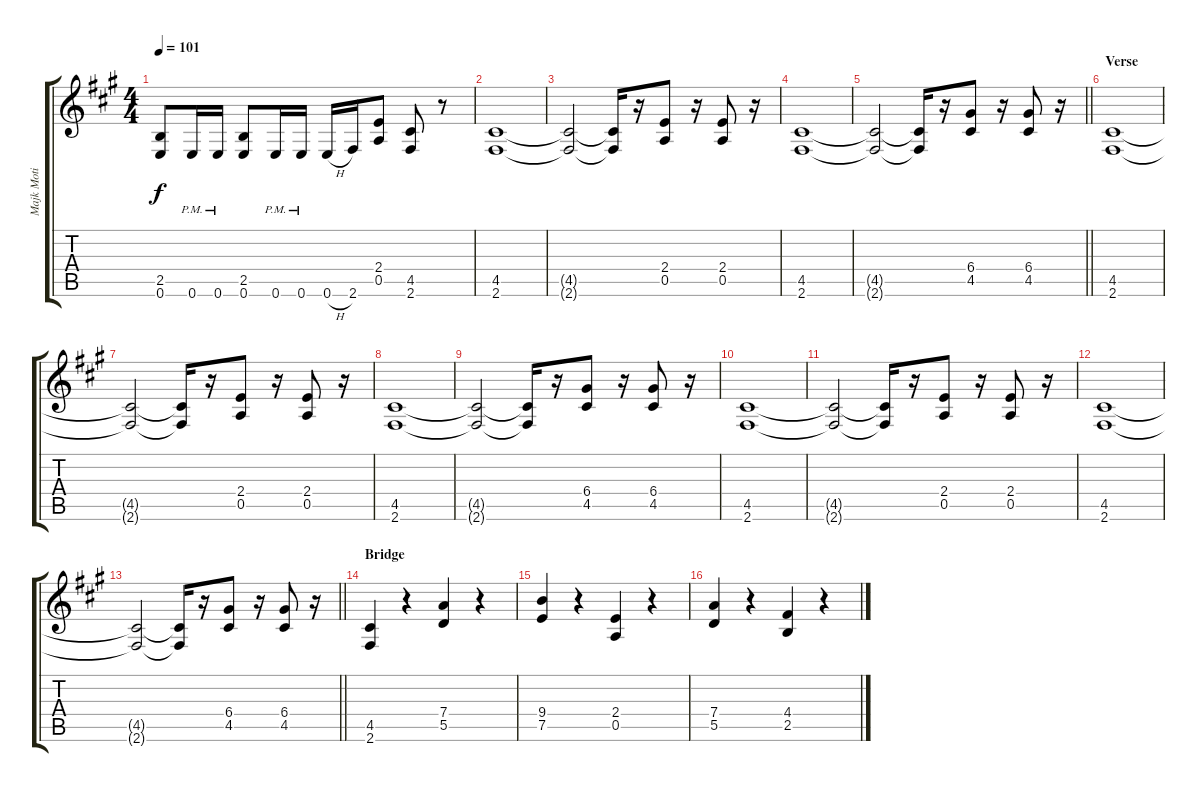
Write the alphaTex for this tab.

\track ("Majk Moti" "Majk Moti") {instrument distortionguitar}
\staff {score tabs}
\tuning (E4 B3 G3 D3 A2 E2) {hide}
\ts (4 4)
\tempo 101
\clef g2
\ks f#minor
(2.5 0.6).8{dy f} 0.6{pm}.16 0.6{pm}.16 (2.5 0.6).8 0.6{pm}.16 0.6{pm}.16 0.6{h}.16 2.6.16 (2.4 0.5).8 (4.5 2.6).8 r.8 |
(4.5 2.6).1 |
(4.5{t} 2.6{t}).2 (4.5{t} 2.6{t}).16 r.16 (2.4 0.5).8 r.16 (2.4 0.5).8 r.16 |
(4.5 2.6).1 |
\barLineRight lightlight
(4.5{t} 2.6{t}).2 (4.5{t} 2.6{t}).16 r.16 (6.4 4.5).8 r.16 (6.4 4.5).8 r.16 |
\section ("" "Verse")
(4.5 2.6).1 |
(4.5{t} 2.6{t}).2 (4.5{t} 2.6{t}).16 r.16 (2.4 0.5).8 r.16 (2.4 0.5).8 r.16 |
(4.5 2.6).1 |
(4.5{t} 2.6{t}).2 (4.5{t} 2.6{t}).16 r.16 (6.4 4.5).8 r.16 (6.4 4.5).8 r.16 |
(4.5 2.6).1 |
(4.5{t} 2.6{t}).2 (4.5{t} 2.6{t}).16 r.16 (2.4 0.5).8 r.16 (2.4 0.5).8 r.16 |
(4.5 2.6).1 |
\barLineRight lightlight
(4.5{t} 2.6{t}).2 (4.5{t} 2.6{t}).16 r.16 (6.4 4.5).8 r.16 (6.4 4.5).8 r.16 |
\section ("" "Bridge")
(4.5 2.6).4 r.4 (7.4 5.5).4 r.4 |
(9.4 7.5).4 r.4 (2.4 0.5).4 r.4 |
(7.4 5.5).4 r.4 (4.4 2.5).4 r.4
